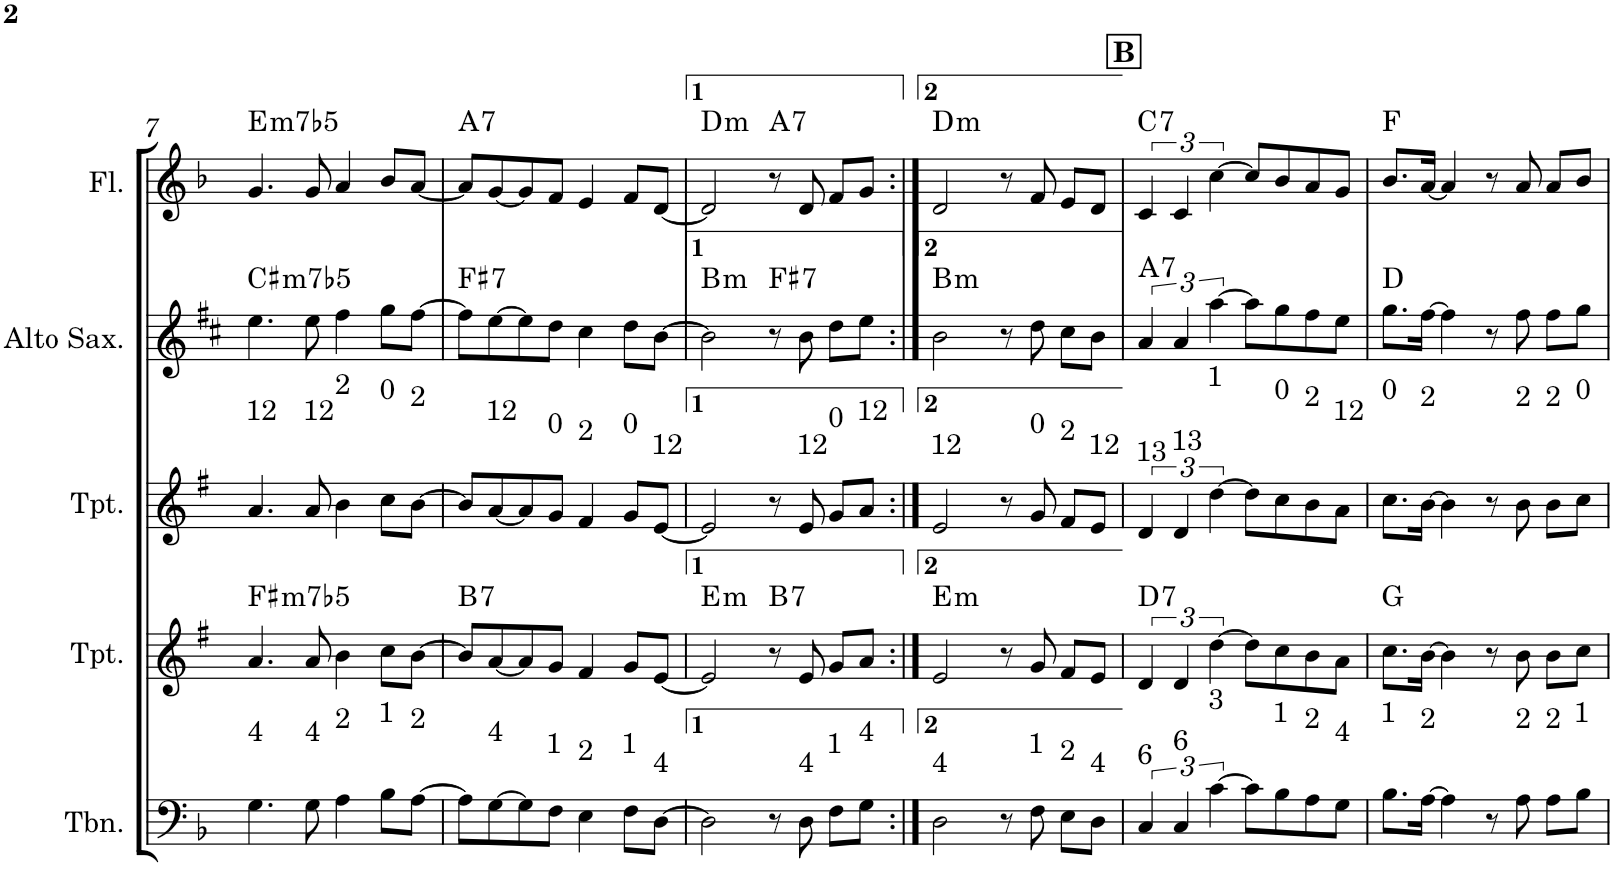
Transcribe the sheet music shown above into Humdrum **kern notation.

**kern	**kern	**harte	**kern	**kern	**harte	**kern	**harte
*part5	*part4	*part4	*part3	*part2	*part2	*part1	*part1
*staff5	*staff4	*	*staff3	*staff2	*	*staff1	*
*I"C clavF	*I"Bb	*	*I"Bb - Pirata	*I"Eb	*	*I"C clavG	*
!!LO:PB:g=z
*clefF4	*clefG2	*	*clefG2	*clefG2	*	*clefG2	*
*	*Trd1c2	*	*Trd1c2	*Trd5c9	*	*	*
*k[b-]	*k[f#]	*	*k[f#]	*k[f#c#]	*	*k[b-]	*
*F:	*G:	*	*G:	*D:	*	*F:	*
*M4/4	*M4/4	*	*M4/4	*M4/4	*	*M4/4	*
=7	=7	=7	=7	=7	=7	=7	=7
!	!	!	!LO:TX:a:t=12	!	!	!	!
!LO:TX:a:t=4	!	!LO:H:kt=m7b5	!	!	!LO:H:kt=m7b5	!	!LO:H:kt=m7b5
4.G\	4.a/	F#:hdim7	4.a/	4.ee\	C#:hdim7	4.g/	E:hdim7
!	!	!	!LO:TX:a:t=12	!	!	!	!
!LO:TX:a:t=4	!	!	!	!	!	!	!
8G\	8a/	.	8a/	8ee\	.	8g/	.
!	!	!	!LO:TX:a:t=2	!	!	!	!
!LO:TX:a:t=2	!	!	!	!	!	!	!
4A\	4b\	.	4b\	4ff#\	.	4a/	.
!	!	!	!LO:TX:a:t=0	!	!	!	!
!LO:TX:a:t=1	!	!	!	!	!	!	!
8B-\L	8cc\L	.	8cc\L	8gg\L	.	8b-/L	.
!	!	!	!LO:TX:a:t=2	!	!	!	!
!LO:TX:a:t=2	!	!	!	!	!	!	!
[>8A\J	[>8b\J	.	[>8b\J	[>8ff#\J	.	[<8a/J	.
=8	=8	=8	=8	=8	=8	=8	=8
!	!	!LO:H:kt=7	!	!	!LO:H:kt=7	!	!LO:H:kt=7
8A\L]	8b/L]	B:7	8b/L]	8ff#\L]	F#:7	8a/L]	A:7
!	!	!	!LO:TX:a:t=12	!	!	!	!
!LO:TX:a:t=4	!	!	!	!	!	!	!
[>8G\	[<8a/	.	[<8a/	[>8ee\	.	[<8g/	.
8G\]	8a/]	.	8a/]	8ee\]	.	8g/]	.
!	!	!	!LO:TX:a:t=0	!	!	!	!
!LO:TX:a:t=1	!	!	!	!	!	!	!
8F\J	8g/J	.	8g/J	8dd\J	.	8f/J	.
!	!	!	!LO:TX:a:t=2	!	!	!	!
!LO:TX:a:t=2	!	!	!	!	!	!	!
4E\	4f#/	.	4f#/	4cc#\	.	4e/	.
!	!	!	!LO:TX:a:t=0	!	!	!	!
!LO:TX:a:t=1	!	!	!	!	!	!	!
8F\L	8g/L	.	8g/L	8dd\L	.	8f/L	.
!	!	!	!LO:TX:a:t=12	!	!	!	!
!LO:TX:a:t=4	!	!	!	!	!	!	!
[>8D\J	[<8e/J	.	[<8e/J	[>8b\J	.	[<8d/J	.
=9	=9	=9	=9	=9	=9	=9	=9
!	!	!LO:H:kt=m	!	!	!LO:H:kt=m	!	!LO:H:kt=m
2D\]	2e/]	E:min	2e/]	2b\]	B:min	2d/]	D:min
!	!	!LO:H:kt=7	!	!	!LO:H:kt=7	!	!LO:H:kt=7
8r	8r	B:7	8r	8r	F#:7	8r	A:7
!	!	!	!LO:TX:a:t=12	!	!	!	!
!LO:TX:a:t=4	!	!	!	!	!	!	!
8D\	8e/	.	8e/	8b\	.	8d/	.
!	!	!	!LO:TX:a:t=0	!	!	!	!
!LO:TX:a:t=1	!	!	!	!	!	!	!
8F\L	8g/L	.	8g/L	8dd\L	.	8f/L	.
!	!	!	!LO:TX:a:t=12	!	!	!	!
!LO:TX:a:t=4	!	!	!	!	!	!	!
8G\J	8a/J	.	8a/J	8ee\J	.	8g/J	.
=10:|!	=10:|!	=10:|!	=10:|!	=10:|!	=10:|!	=10:|!	=10:|!
!	!	!	!LO:TX:a:t=12	!	!	!	!
!LO:TX:a:t=4	!	!LO:H:kt=m	!	!	!LO:H:kt=m	!	!LO:H:kt=m
2D\	2e/	E:min	2e/	2b\	B:min	2d/	D:min
8r	8r	.	8r	8r	.	8r	.
!	!	!	!LO:TX:a:t=0	!	!	!	!
!LO:TX:a:t=1	!	!	!	!	!	!	!
8F\	8g/	.	8g/	8dd\	.	8f/	.
!	!	!	!LO:TX:a:t=2	!	!	!	!
!LO:TX:a:t=2	!	!	!	!	!	!	!
8E\L	8f#/L	.	8f#/L	8cc#\L	.	8e/L	.
!	!	!	!LO:TX:a:t=12	!	!	!	!
!LO:TX:a:t=4	!	!	!	!	!	!	!
8D\J	8e/J	.	8e/J	8b\J	.	8d/J	.
!!LO:REH:place=s1:a:B:cj:t=B
=11	=11	=11	=11	=11	=11	=11	=11
!	!	!	!LO:TX:a:t=13	!	!	!	!
!LO:TX:a:t=6	!	!LO:H:kt=7	!	!	!LO:H:kt=7	!	!LO:H:kt=7
6C/	6d/	D:7	6d/	6a/	A:7	6c/	C:7
!	!	!	!LO:TX:a:t=13	!	!	!	!
!LO:TX:a:t=6	!	!	!	!	!	!	!
6C/	6d/	.	6d/	6a/	.	6c/	.
!	!	!	!LO:TX:a:t=1	!	!	!	!
!LO:TX:a:t=3	!	!	!	!	!	!	!
[>6c\	[>6dd\	.	[>6dd\	[>6aa\	.	[>6cc\	.
8c\L]	8dd\L]	.	8dd\L]	8aa\L]	.	8cc/L]	.
!	!	!	!LO:TX:a:t=0	!	!	!	!
!LO:TX:a:t=1	!	!	!	!	!	!	!
8B-\	8cc\	.	8cc\	8gg\	.	8b-/	.
!	!	!	!LO:TX:a:t=2	!	!	!	!
!LO:TX:a:t=2	!	!	!	!	!	!	!
8A\	8b\	.	8b\	8ff#\	.	8a/	.
!	!	!	!LO:TX:a:t=12	!	!	!	!
!LO:TX:a:t=4	!	!	!	!	!	!	!
8G\J	8a\J	.	8a\J	8ee\J	.	8g/J	.
=12	=12	=12	=12	=12	=12	=12	=12
!	!	!	!LO:TX:a:t=0	!	!	!	!
!LO:TX:a:t=1	!	!	!	!	!	!	!
8.B-\L	8.cc\L	G:maj	8.cc\L	8.gg\L	D:maj	8.b-/L	F:maj
!	!	!	!LO:TX:a:t=2	!	!	!	!
!LO:TX:a:t=2	!	!	!	!	!	!	!
[>16A\Jk	[>16b\Jk	.	[>16b\Jk	[>16ff#\Jk	.	[<16a/Jk	.
4A\]	4b\]	.	4b\]	4ff#\]	.	4a/]	.
8r	8r	.	8r	8r	.	8r	.
!	!	!	!LO:TX:a:t=2	!	!	!	!
!LO:TX:a:t=2	!	!	!	!	!	!	!
8A\	8b\	.	8b\	8ff#\	.	8a/	.
!	!	!	!LO:TX:a:t=2	!	!	!	!
!LO:TX:a:t=2	!	!	!	!	!	!	!
8A\L	8b\L	.	8b\L	8ff#\L	.	8a/L	.
!	!	!	!LO:TX:a:t=0	!	!	!	!
!LO:TX:a:t=1	!	!	!	!	!	!	!
8B-\J	8cc\J	.	8cc\J	8gg\J	.	8b-/J	.
=	=	=	=	=	=	=	=
*-	*-	*-	*-	*-	*-	*-	*-
